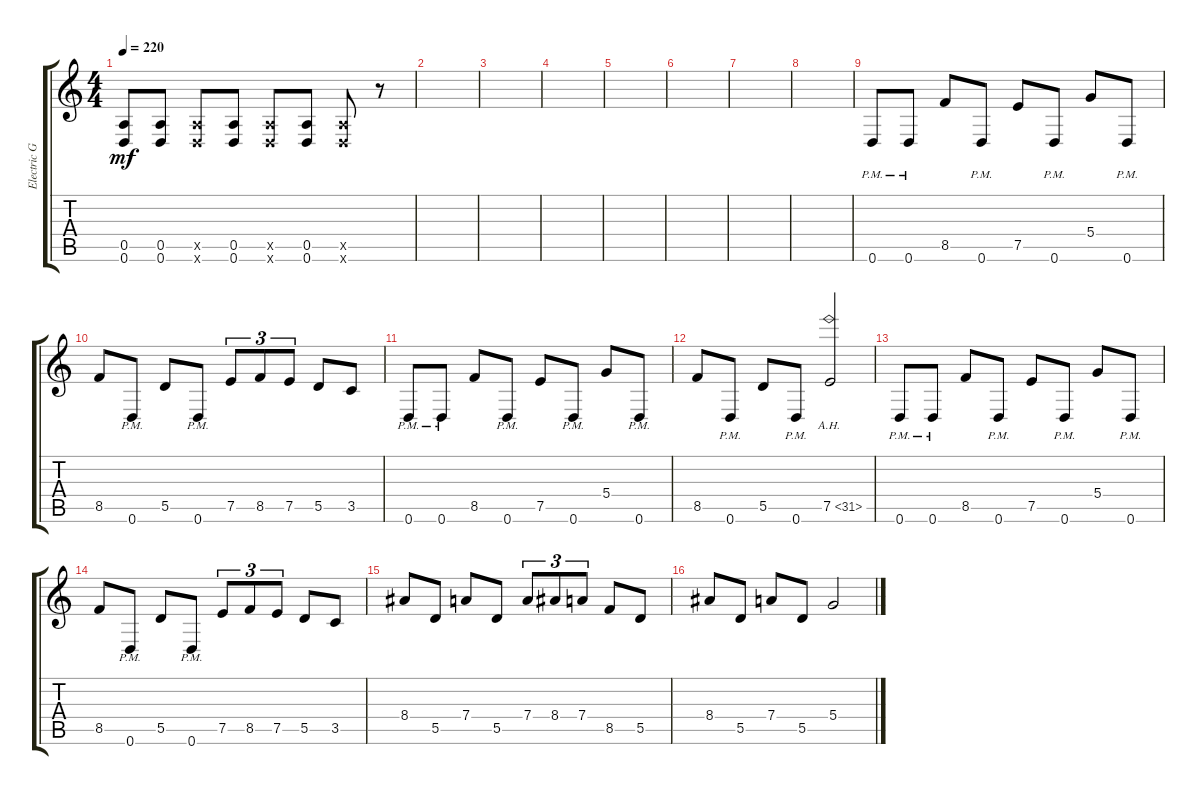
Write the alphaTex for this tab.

\track ("Electric Guitar" "Electric G") {instrument overdrivenguitar}
\staff {score tabs}
\tuning (E4 B3 G3 D3 A2 D2) {hide}
\ts (4 4)
\tempo 220
\clef g2
\ks c
(0.5 0.6).8{dy mf} (0.5 0.6).8 (0.5{x} 0.6{x}).8 (0.5 0.6).8 (0.5{x} 0.6{x}).8 (0.5 0.6).8 (0.5{x} 0.6{x}).8 r.8 |
|
|
|
|
|
|
|
0.6{pm}.8 0.6{pm}.8 8.5.8 0.6{pm}.8 7.5.8 0.6{pm}.8 5.4.8 0.6{pm}.8 |
8.5.8 0.6{pm}.8 5.5.8 0.6{pm}.8 7.5.8{tu (3 2)} 8.5.8{tu (3 2)} 7.5.8{tu (3 2)} 5.5.8 3.5.8 |
0.6{pm}.8 0.6{pm}.8 8.5.8 0.6{pm}.8 7.5.8 0.6{pm}.8 5.4.8 0.6{pm}.8 |
8.5.8 0.6{pm}.8 5.5.8 0.6{pm}.8 7.5{ah 24}.2 |
0.6{pm}.8 0.6{pm}.8 8.5.8 0.6{pm}.8 7.5.8 0.6{pm}.8 5.4.8 0.6{pm}.8 |
8.5.8 0.6{pm}.8 5.5.8 0.6{pm}.8 7.5.8{tu (3 2)} 8.5.8{tu (3 2)} 7.5.8{tu (3 2)} 5.5.8 3.5.8 |
8.4.8 5.5.8 7.4.8 5.5.8 7.4.8{tu (3 2)} 8.4.8{tu (3 2)} 7.4.8{tu (3 2)} 8.5.8 5.5.8 |
8.4.8 5.5.8 7.4.8 5.5.8 5.4.2
